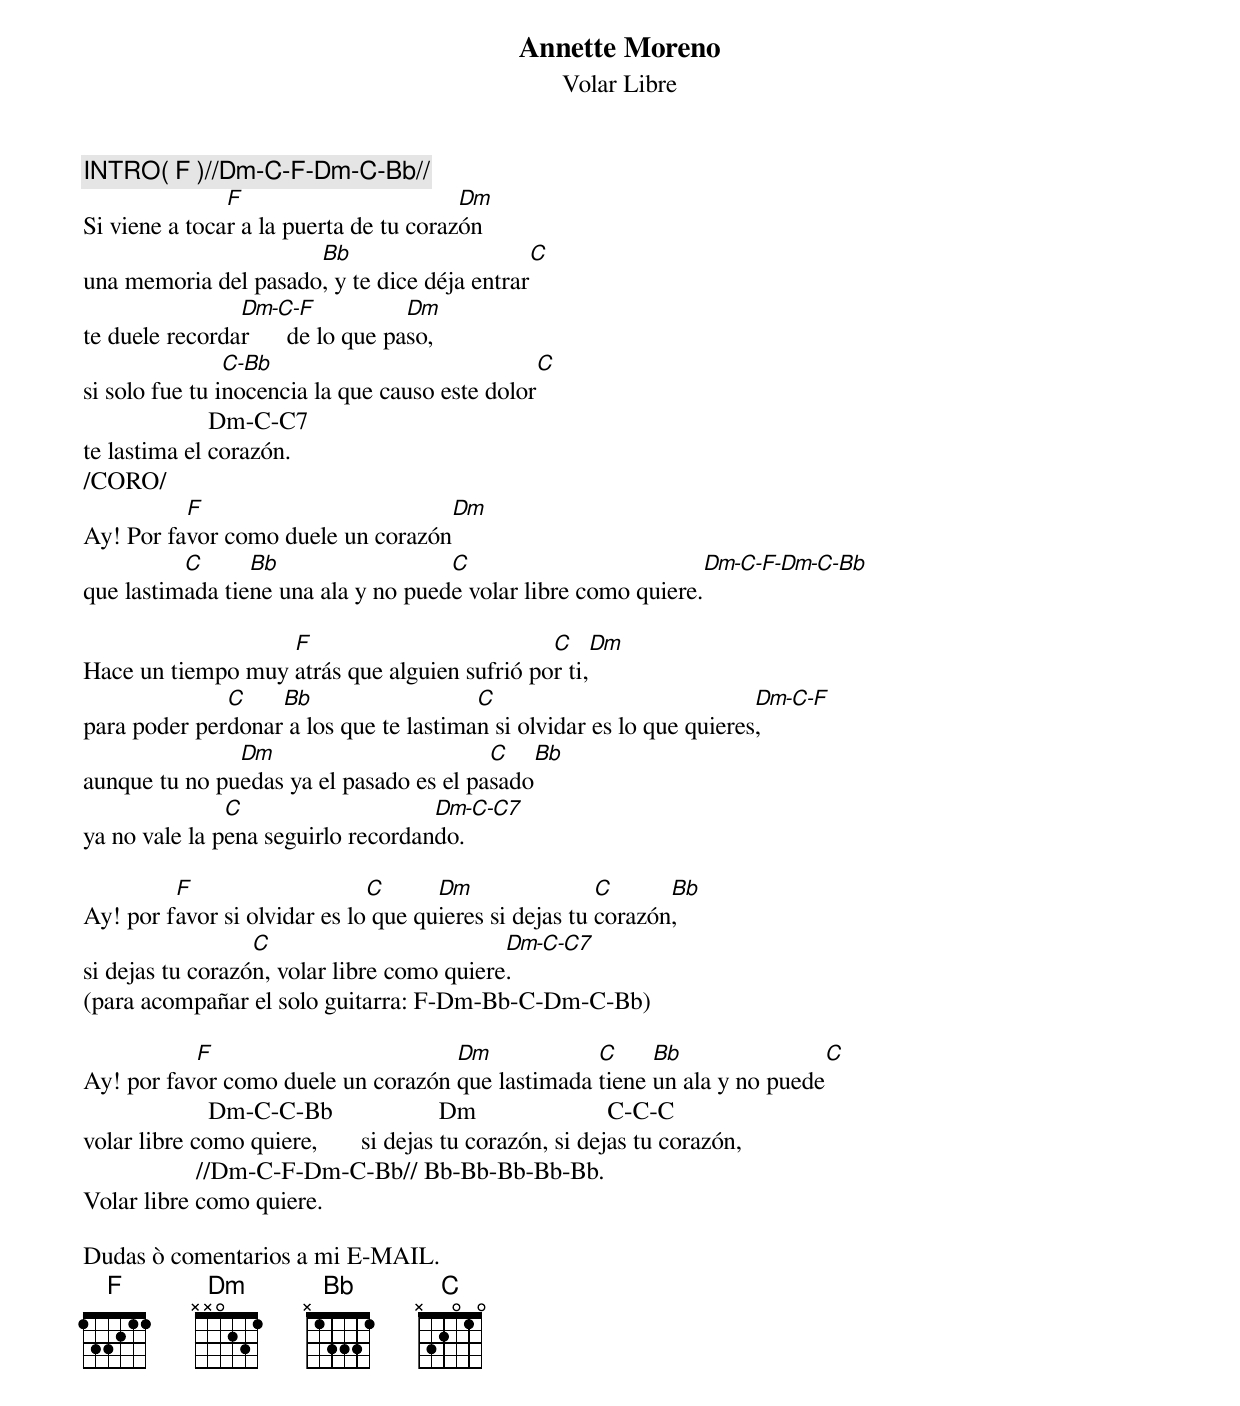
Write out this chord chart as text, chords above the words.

Annette Moreno
Volar Libre
INTRO( F )//Dm-C-F-Dm-C-Bb//
               F                        Dm
Si viene a tocar a la puerta de tu corazón
                      Bb                         C
una memoria del pasado, y te dice déja entrar
                Dm-C-F             Dm
te duele recordar      de lo que paso,
                C-Bb                            C
si solo fue tu inocencia la que causo este dolor
                    Dm-C-C7
te lastima el corazón.
/CORO/
          F                         Dm
Ay! Por favor como duele un corazón
          C      Bb                  C                          Dm-C-F-Dm-C-Bb
que lastimada tiene una ala y no puede volar libre como quiere.

                   F                          C       Dm
Hace un tiempo muy atrás que alguien sufrió por ti,
              C    Bb                   C                             Dm-C-F
para poder perdonar a los que te lastiman si olvidar es lo que quieres,
               Dm                        C   Bb
aunque tu no puedas ya el pasado es el pasado
               C                    Dm-C-C7
ya no vale la pena seguirlo recordando.

         F                    C      Dm                C      Bb
Ay! por favor si olvidar es lo que quieres si dejas tu corazón,
                  C                         Dm-C-C7
si dejas tu corazón, volar libre como quiere.
(para acompañar el solo guitarra: F-Dm-Bb-C-Dm-C-Bb)

           F                        Dm            C     Bb                  C
Ay! por favor como duele un corazón que lastimada tiene un ala y no puede
                    Dm-C-C-Bb                 Dm                     C-C-C
volar libre como quiere,       si dejas tu corazón, si dejas tu corazón,
                  //Dm-C-F-Dm-C-Bb// Bb-Bb-Bb-Bb-Bb.
Volar libre como quiere.

Dudas ò comentarios a mi E-MAIL.
